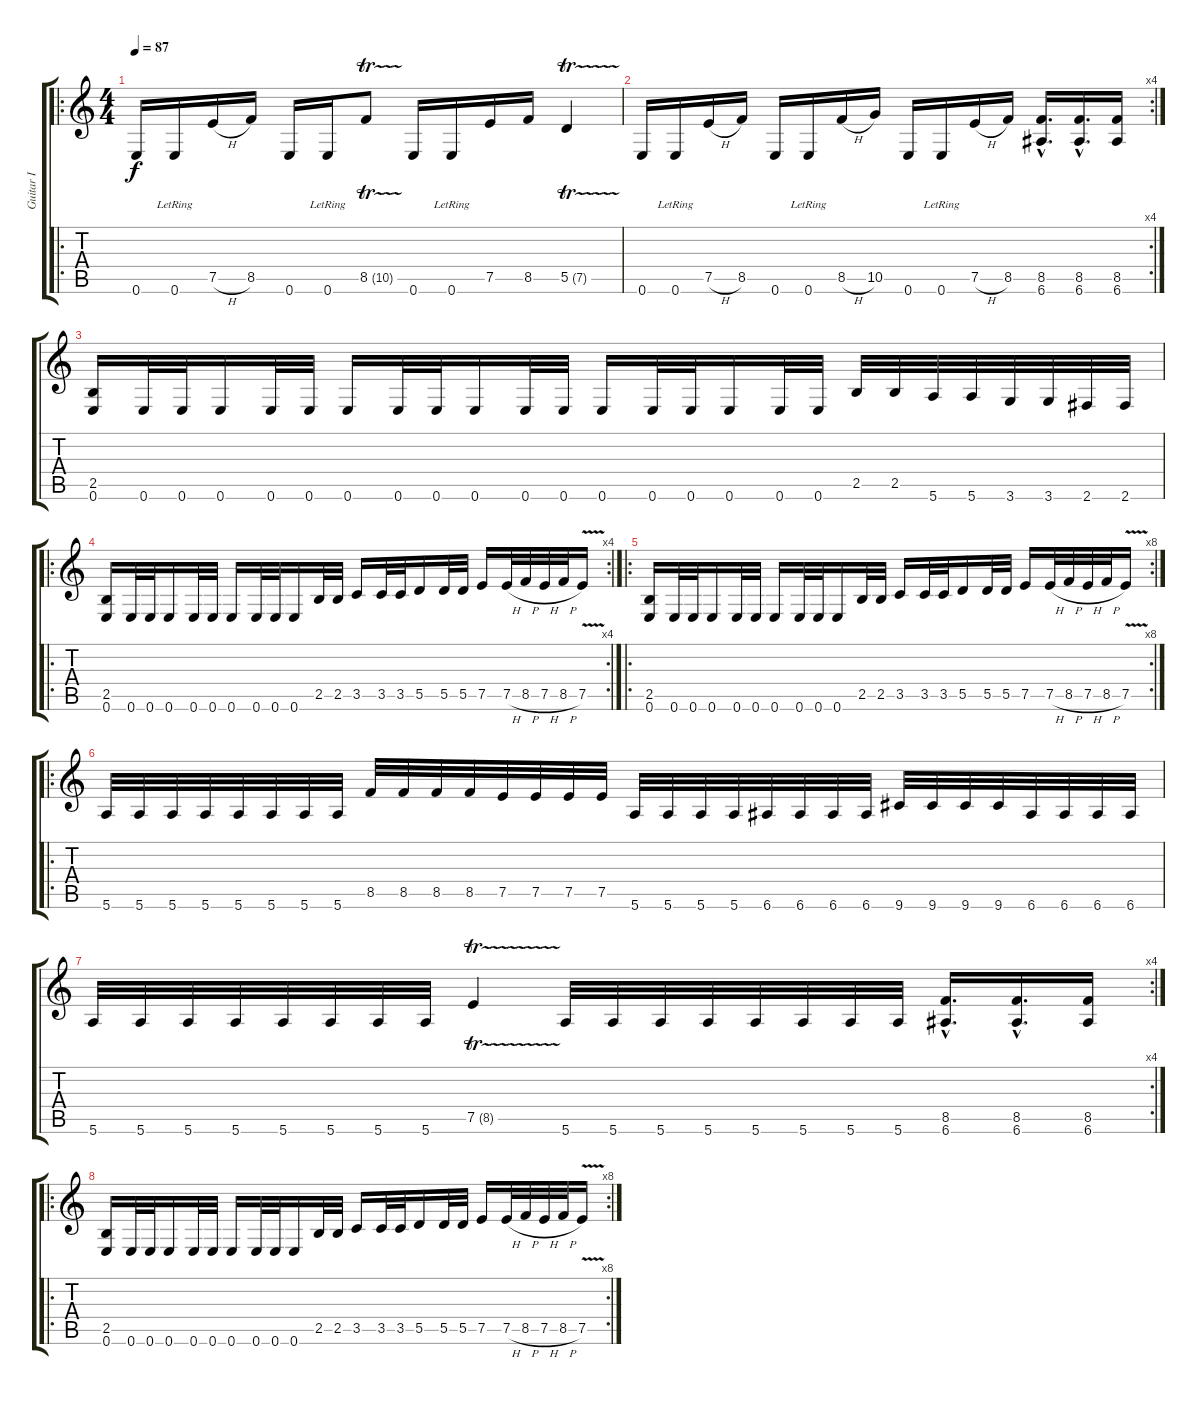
\track ("Guitar I" "Guitar I") {instrument distortionguitar}
\staff {score tabs}
\tuning (E4 B3 G3 D3 A2 E2) {hide}
\ro
\ts (4 4)
\tempo 87
\clef g2
\ks c
0.6.16{dy f instrument distortionguitar} 0.6{lr}.16 7.5{h}.16 8.5.16 0.6.16 0.6{lr}.16 8.5{tr (10 32)}.8 0.6.16 0.6{lr}.16 7.5.16 8.5.16 5.5{tr (7 32)}.4 |
\rc 4
0.6.16 0.6{lr}.16 7.5{h}.16 8.5.16 0.6.16 0.6{lr}.16 8.5{h}.16 10.5.16 0.6.16 0.6{lr}.16 7.5{h}.16 8.5.16 (8.5{hac} 6.6{hac}).16{d} (8.5{hac} 6.6{hac}).16{d} (8.5 6.6).16 |
(2.5 0.6).16 0.6.32 0.6.32 0.6.16 0.6.32 0.6.32 0.6.16 0.6.32 0.6.32 0.6.16 0.6.32 0.6.32 0.6.16 0.6.32 0.6.32 0.6.16 0.6.32 0.6.32 2.5.32 2.5.32 5.6.32 5.6.32 3.6.32 3.6.32 2.6.32 2.6.32 |
\ro
\rc 4
(2.5 0.6).16 0.6.32 0.6.32 0.6.16 0.6.32 0.6.32 0.6.16 0.6.32 0.6.32 0.6.16 2.5.32 2.5.32 3.5.16 3.5.32 3.5.32 5.5.16 5.5.32 5.5.32 7.5.16 7.5{h}.32 8.5{h}.32 7.5{h}.32 8.5{h}.32 7.5{v}.16 |
\ro
\rc 8
(2.5 0.6).16 0.6.32 0.6.32 0.6.16 0.6.32 0.6.32 0.6.16 0.6.32 0.6.32 0.6.16 2.5.32 2.5.32 3.5.16 3.5.32 3.5.32 5.5.16 5.5.32 5.5.32 7.5.16 7.5{h}.32 8.5{h}.32 7.5{h}.32 8.5{h}.32 7.5{v}.16 |
\ro
5.6.32 5.6.32 5.6.32 5.6.32 5.6.32 5.6.32 5.6.32 5.6.32 8.5.32 8.5.32 8.5.32 8.5.32 7.5.32 7.5.32 7.5.32 7.5.32 5.6.32 5.6.32 5.6.32 5.6.32 6.6.32 6.6.32 6.6.32 6.6.32 9.6.32 9.6.32 9.6.32 9.6.32 6.6.32 6.6.32 6.6.32 6.6.32 |
\rc 4
5.6.32 5.6.32 5.6.32 5.6.32 5.6.32 5.6.32 5.6.32 5.6.32 7.5{tr (8 32)}.4 5.6.32 5.6.32 5.6.32 5.6.32 5.6.32 5.6.32 5.6.32 5.6.32 (8.5{hac} 6.6{hac}).16{d} (8.5{hac} 6.6{hac}).16{d} (8.5 6.6).16 |
\ro
\rc 8
(2.5 0.6).16 0.6.32 0.6.32 0.6.16 0.6.32 0.6.32 0.6.16 0.6.32 0.6.32 0.6.16 2.5.32 2.5.32 3.5.16 3.5.32 3.5.32 5.5.16 5.5.32 5.5.32 7.5.16 7.5{h}.32 8.5{h}.32 7.5{h}.32 8.5{h}.32 7.5{v}.16
